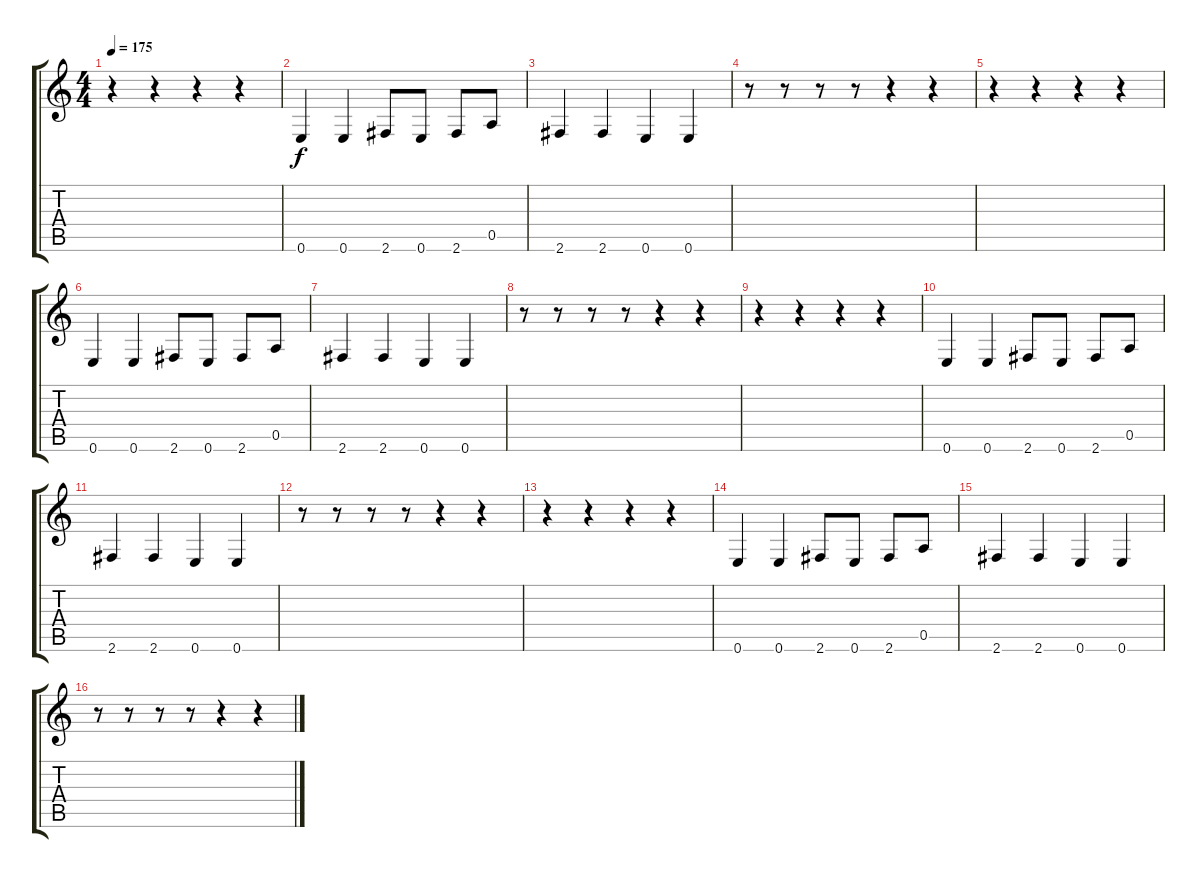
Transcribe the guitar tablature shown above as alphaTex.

\track "" {instrument electricbassfinger}
\staff {score tabs}
\tuning (E4 B3 G3 D3 A2 E2) {hide}
\ts (4 4)
\tempo 175
\clef g2
\ks c
r.4{dy f} r.4 r.4 r.4 |
0.6.4 0.6.4 2.6.8 0.6.8 2.6.8 0.5.8 |
2.6.4 2.6.4 0.6.4 0.6.4 |
r.8 r.8 r.8 r.8 r.4 r.4 |
r.4 r.4 r.4 r.4 |
0.6.4 0.6.4 2.6.8 0.6.8 2.6.8 0.5.8 |
2.6.4 2.6.4 0.6.4 0.6.4 |
r.8 r.8 r.8 r.8 r.4 r.4 |
r.4 r.4 r.4 r.4 |
0.6.4 0.6.4 2.6.8 0.6.8 2.6.8 0.5.8 |
2.6.4 2.6.4 0.6.4 0.6.4 |
r.8 r.8 r.8 r.8 r.4 r.4 |
r.4 r.4 r.4 r.4 |
0.6.4 0.6.4 2.6.8 0.6.8 2.6.8 0.5.8 |
2.6.4 2.6.4 0.6.4 0.6.4 |
r.8 r.8 r.8 r.8 r.4 r.4
